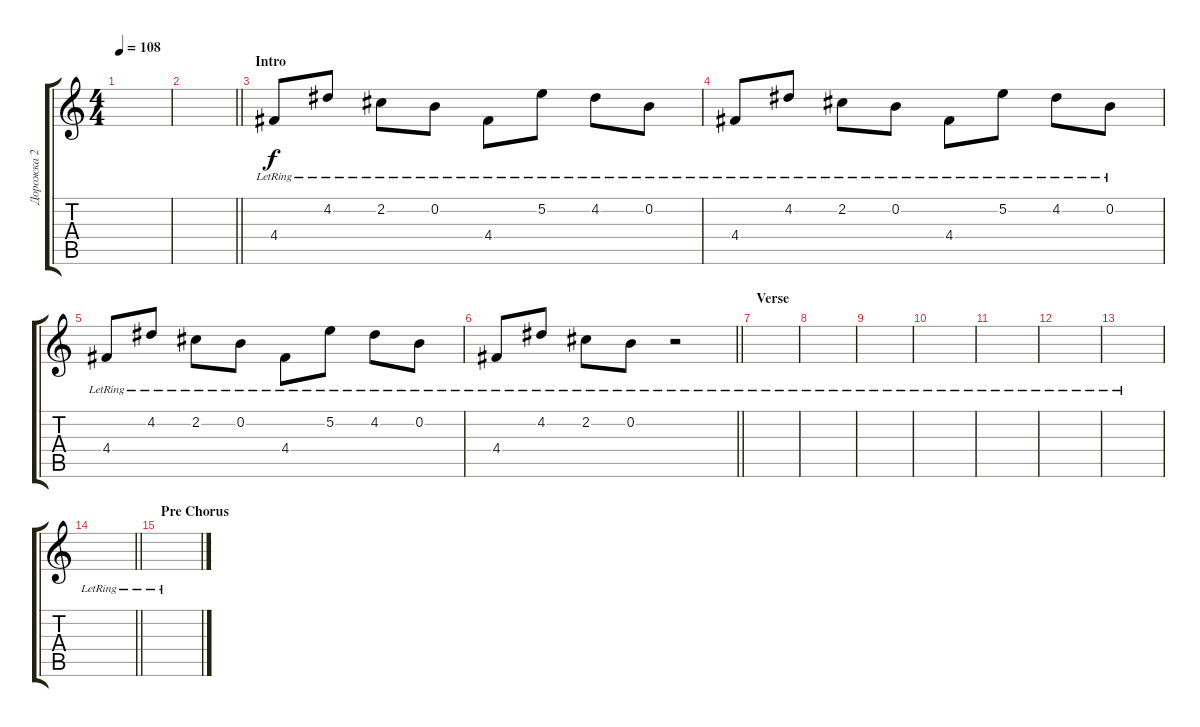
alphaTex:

\track ("Дорожка 2" "Дорожка 2") {instrument acousticguitarsteel}
\staff {score tabs}
\tuning (E4 B3 G3 D3 A2 E2) {hide}
\ts (4 4)
\tempo 108
\clef g2
\ks c
|
\barLineRight lightlight
|
\section ("" "Intro")
4.4{lr}.8 4.2{lr}.8 2.2{lr}.8 0.2{lr}.8 4.4{lr}.8 5.2{lr}.8 4.2{lr}.8 0.2{lr}.8 |
4.4{lr}.8 4.2{lr}.8 2.2{lr}.8 0.2{lr}.8 4.4{lr}.8 5.2{lr}.8 4.2{lr}.8 0.2{lr}.8 |
4.4{lr}.8 4.2{lr}.8 2.2{lr}.8 0.2{lr}.8 4.4{lr}.8 5.2{lr}.8 4.2{lr}.8 0.2{lr}.8 |
\barLineRight lightlight
4.4{lr}.8 4.2{lr}.8 2.2{lr}.8 0.2{lr}.8 r.2 |
\section ("" "Verse")
|
|
|
|
|
|
|
\barLineRight lightlight
|
\section ("" "Pre Chorus")
